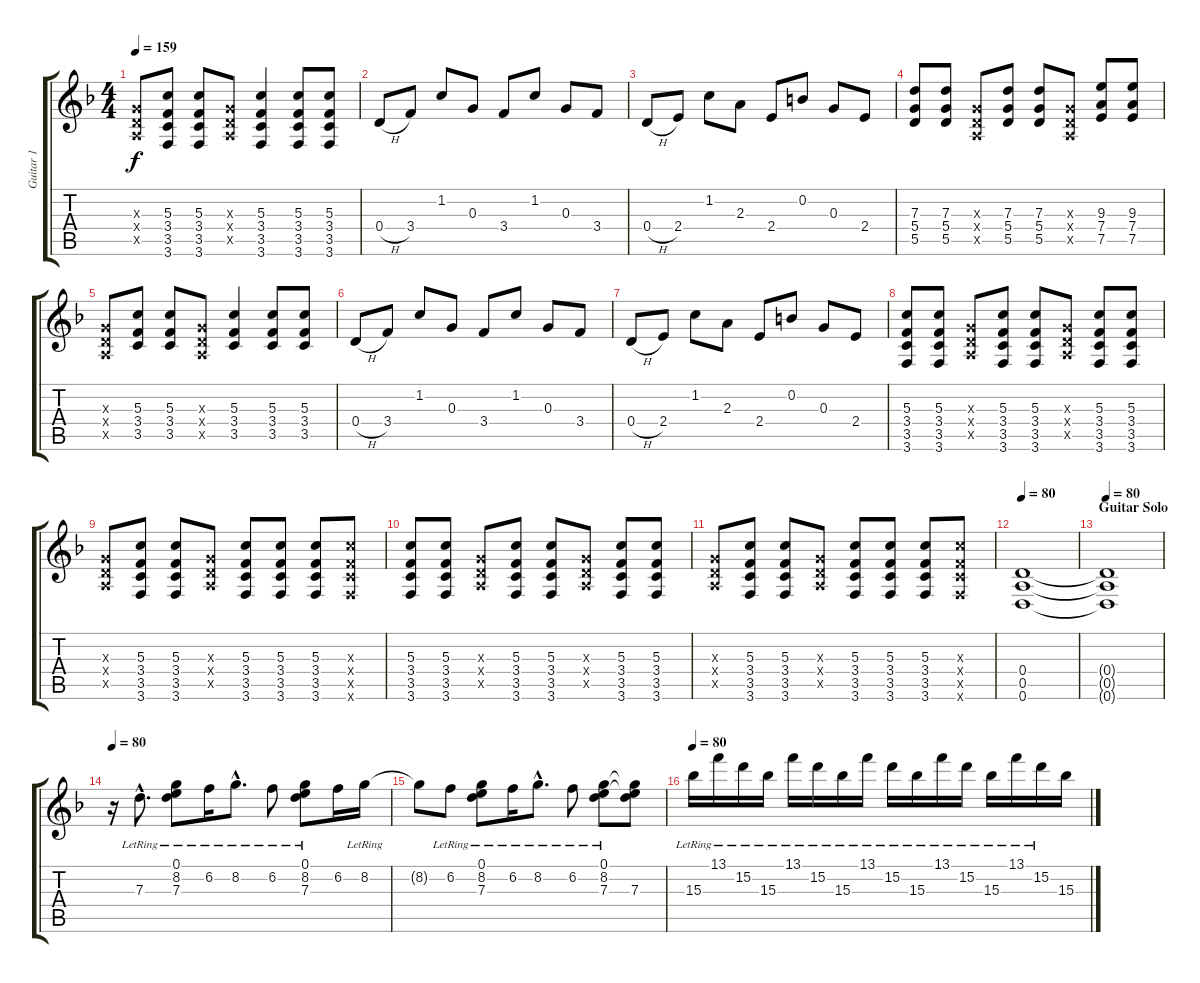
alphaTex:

\track ("Guitar 1" "Guitar 1") {instrument distortionguitar}
\staff {score tabs}
\tuning (E4 B3 G3 D3 A2 D2) {hide}
\ts (4 4)
\tempo 159
\clef g2
\ks f
(0.3{x} 0.4{x} 0.5{x}).8{dy f instrument distortionguitar} (5.3 3.4 3.5 3.6).8 (5.3 3.4 3.5 3.6).8 (0.3{x} 0.4{x} 0.5{x}).8 (5.3 3.4 3.5 3.6).4 (5.3 3.4 3.5 3.6).8 (5.3 3.4 3.5 3.6).8 |
0.4{h}.8 3.4.8 1.2.8 0.3.8 3.4.8 1.2.8 0.3.8 3.4.8 |
0.4{h}.8 2.4.8 1.2.8 2.3.8 2.4.8 0.2.8 0.3.8 2.4.8 |
(7.3 5.4 5.5).8 (7.3 5.4 5.5).8 (0.3{x} 0.4{x} 0.5{x}).8 (7.3 5.4 5.5).8 (7.3 5.4 5.5).8 (0.3{x} 0.4{x} 0.5{x}).8 (9.3 7.4 7.5).8 (9.3 7.4 7.5).8 |
(0.3{x} 0.4{x} 0.5{x}).8{instrument distortionguitar} (5.3 3.4 3.5).8 (5.3 3.4 3.5).8 (0.3{x} 0.4{x} 0.5{x}).8 (5.3 3.4 3.5).4 (5.3 3.4 3.5).8 (5.3 3.4 3.5).8 |
0.4{h}.8 3.4.8 1.2.8 0.3.8 3.4.8 1.2.8 0.3.8 3.4.8 |
0.4{h}.8 2.4.8 1.2.8 2.3.8 2.4.8 0.2.8 0.3.8 2.4.8 |
(5.3 3.4 3.5 3.6).8 (5.3 3.4 3.5 3.6).8 (0.3{x} 0.4{x} 0.5{x}).8 (5.3 3.4 3.5 3.6).8 (5.3 3.4 3.5 3.6).8 (0.3{x} 0.4{x} 0.5{x}).8 (5.3 3.4 3.5 3.6).8 (5.3 3.4 3.5 3.6).8 |
(0.3{x} 0.4{x} 0.5{x}).8 (5.3 3.4 3.5 3.6).8 (5.3 3.4 3.5 3.6).8 (0.3{x} 0.4{x} 0.5{x}).8 (5.3 3.4 3.5 3.6).8 (5.3 3.4 3.5 3.6).8 (5.3 3.4 3.5 3.6).8 (5.3{x} 3.4{x} 3.5{x} 3.6{x}).8 |
(5.3 3.4 3.5 3.6).8 (5.3 3.4 3.5 3.6).8 (0.3{x} 0.4{x} 0.5{x}).8 (5.3 3.4 3.5 3.6).8 (5.3 3.4 3.5 3.6).8 (0.3{x} 0.4{x} 0.5{x}).8 (5.3 3.4 3.5 3.6).8 (5.3 3.4 3.5 3.6).8 |
(0.3{x} 0.4{x} 0.5{x}).8 (5.3 3.4 3.5 3.6).8 (5.3 3.4 3.5 3.6).8 (0.3{x} 0.4{x} 0.5{x}).8 (5.3 3.4 3.5 3.6).8 (5.3 3.4 3.5 3.6).8 (5.3 3.4 3.5 3.6).8 (5.3{x} 3.4{x} 3.5{x} 3.6{x}).8 |
\tempo 80
(0.4 0.5 0.6).1 |
\section ("" "Guitar Solo")
\tempo 80
(0.4{t} 0.5{t} 0.6{t}).1{instrument electricguitarclean} |
\tempo 80
r.16 7.3{hac lr}.8{d} (0.1{lr} 8.2{lr} 7.3{lr}).8 6.2{lr}.16 8.2{hac lr}.8{d} 6.2{lr}.8 (0.1{lr} 8.2{lr} 7.3{lr}).8 6.2.16 8.2{lr}.16 |
8.2{t}.8 6.2{lr}.8 (0.1{lr} 8.2{lr} 7.3{lr}).8 6.2{lr}.16 8.2{hac lr}.8{d} 6.2{lr}.8 (0.1{lr} 8.2{lr} 7.3{lr}).8 (0.1{t} 8.2{t} 7.3).8 |
\tempo 80
15.3{lr}.16 13.1{lr}.16 15.2{lr}.16 15.3{lr}.16 13.1{lr}.16 15.2{lr}.16 15.3{lr}.16 13.1{lr}.16 15.2{lr}.16 15.3{lr}.16 13.1{lr}.16 15.2{lr}.16 15.3{lr}.16 13.1{lr}.16 15.2{lr}.16 15.3.16
